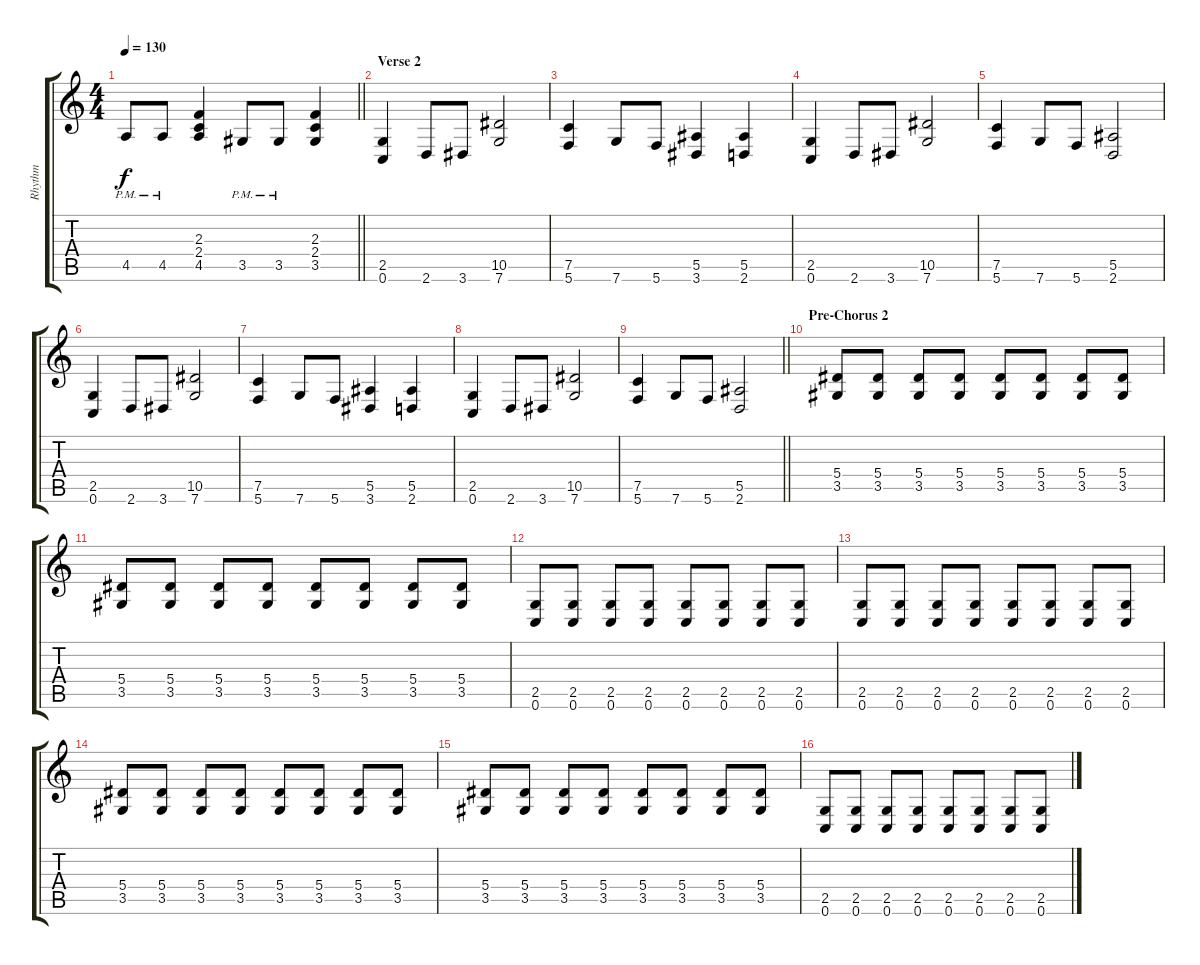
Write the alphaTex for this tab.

\track ("Rhythm" "Rhythm") {instrument distortionguitar}
\staff {score tabs}
\tuning (C4 G3 Eb3 Bb2 F2 C2) {hide}
\ts (4 4)
\tempo 130
\clef g2
\barLineRight lightlight
\ks c
4.5{pm}.8{dy f} 4.5{pm}.8 (2.3 2.4 4.5).4 3.5{pm}.8 3.5{pm}.8 (2.3 2.4 3.5).4 |
\section ("" "Verse 2")
(2.5 0.6).4 2.6.8 3.6.8 (10.5 7.6).2 |
(7.5 5.6).4 7.6.8 5.6.8 (5.5 3.6).4 (5.5 2.6).4 |
(2.5 0.6).4 2.6.8 3.6.8 (10.5 7.6).2 |
(7.5 5.6).4 7.6.8 5.6.8 (5.5 2.6).2 |
(2.5 0.6).4 2.6.8 3.6.8 (10.5 7.6).2 |
(7.5 5.6).4 7.6.8 5.6.8 (5.5 3.6).4 (5.5 2.6).4 |
(2.5 0.6).4 2.6.8 3.6.8 (10.5 7.6).2 |
\barLineRight lightlight
(7.5 5.6).4 7.6.8 5.6.8 (5.5 2.6).2 |
\section ("" "Pre-Chorus 2")
(5.4 3.5).8 (5.4 3.5).8 (5.4 3.5).8 (5.4 3.5).8 (5.4 3.5).8 (5.4 3.5).8 (5.4 3.5).8 (5.4 3.5).8 |
(5.4 3.5).8 (5.4 3.5).8 (5.4 3.5).8 (5.4 3.5).8 (5.4 3.5).8 (5.4 3.5).8 (5.4 3.5).8 (5.4 3.5).8 |
(2.5 0.6).8 (2.5 0.6).8 (2.5 0.6).8 (2.5 0.6).8 (2.5 0.6).8 (2.5 0.6).8 (2.5 0.6).8 (2.5 0.6).8 |
(2.5 0.6).8 (2.5 0.6).8 (2.5 0.6).8 (2.5 0.6).8 (2.5 0.6).8 (2.5 0.6).8 (2.5 0.6).8 (2.5 0.6).8 |
(5.4 3.5).8 (5.4 3.5).8 (5.4 3.5).8 (5.4 3.5).8 (5.4 3.5).8 (5.4 3.5).8 (5.4 3.5).8 (5.4 3.5).8 |
(5.4 3.5).8 (5.4 3.5).8 (5.4 3.5).8 (5.4 3.5).8 (5.4 3.5).8 (5.4 3.5).8 (5.4 3.5).8 (5.4 3.5).8 |
(2.5 0.6).8 (2.5 0.6).8 (2.5 0.6).8 (2.5 0.6).8 (2.5 0.6).8 (2.5 0.6).8 (2.5 0.6).8 (2.5 0.6).8
